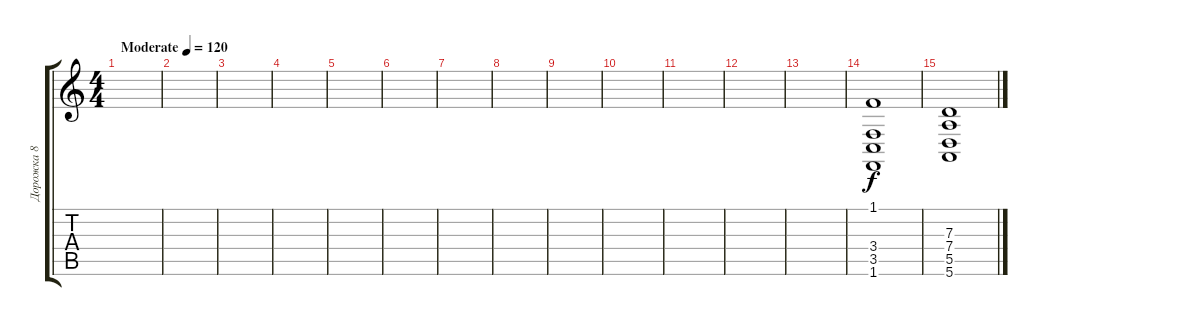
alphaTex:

\track ("Дорожка 8" "Дорожка 8") {instrument stringensemble1}
\staff {score tabs}
\tuning (E4 B3 G3 D3 A2 E2) {hide}
\ts (4 4)
\tempo (120 "Moderate")
\clef g2
\ks c
|
|
|
|
|
|
|
|
|
|
|
|
|
(1.1 3.4 3.5 1.6).1 |
(7.3 7.4 5.5 5.6).1
